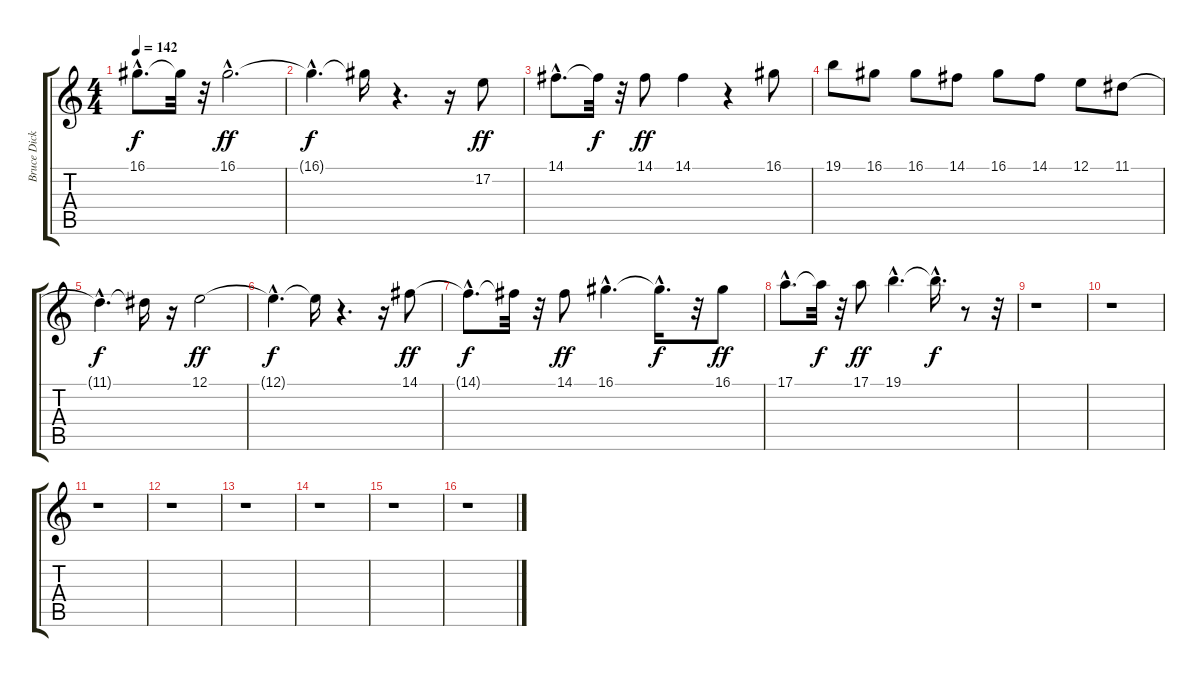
\track ("Bruce Dickinson" "Bruce Dick") {instrument choiraahs}
\staff {score tabs}
\tuning (E4 B3 G3 D3 A2 E2) {hide}
\ts (4 4)
\tempo 142
\clef g2
\ks c
16.1{hac t}.8{d dy f} 16.1{t}.32 r.32 16.1{hac}.2{d dy ff} |
16.1{hac t}.4{d dy f} 16.1{t}.16 r.4{d} r.16 17.2.8{dy ff} |
14.1{hac}.8{d} 14.1{t}.32{dy f} r.32 14.1.8{dy ff} 14.1.4 r.4 16.1.8 |
19.1.8 16.1.8 16.1.8 14.1.8 16.1.8 14.1.8 12.1.8 11.1.8 |
11.1{hac t}.4{d dy f} 11.1{t}.16 r.16 12.1.2{dy ff} |
12.1{hac t}.4{d dy f} 12.1{t}.16 r.4{d} r.16 14.1.8{dy ff} |
14.1{hac t}.8{d dy f} 14.1{t}.32 r.32 14.1.8{dy ff} 16.1{hac}.4{d} 16.1{hac t}.16{d dy f} r.32 16.1.8{dy ff} |
17.1{hac}.8{d} 17.1{t}.32{dy f} r.32 17.1.8{dy ff} 19.1{hac}.4{d} 19.1{hac t}.16{d dy f} r.8 r.32 |
r.1 |
r.1 |
r.1 |
r.1 |
r.1 |
r.1 |
r.1 |
r.1
